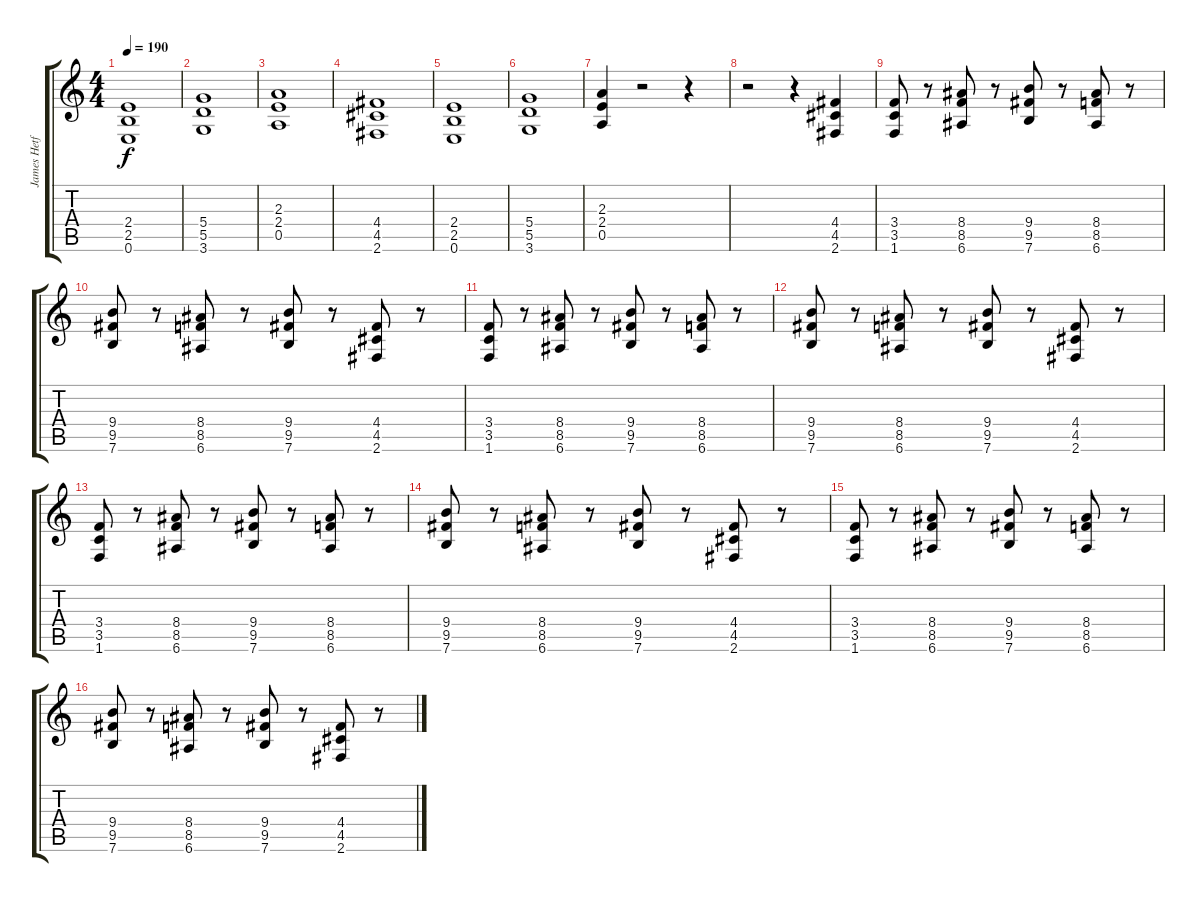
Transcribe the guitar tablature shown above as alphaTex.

\track ("James Hetfield" "James Hetf") {instrument distortionguitar}
\staff {score tabs}
\tuning (E4 B3 G3 D3 A2 E2) {hide}
\ts (4 4)
\tempo 190
\clef g2
\ks c
(2.4 2.5 0.6).1{dy f} |
(5.4 5.5 3.6).1 |
(2.3 2.4 0.5).1 |
(4.4 4.5 2.6).1 |
(2.4 2.5 0.6).1 |
(5.4 5.5 3.6).1 |
(2.3 2.4 0.5).4 r.2 r.4 |
r.2 r.4 (4.4 4.5 2.6).4 |
(3.4 3.5 1.6).8 r.8 (8.4 8.5 6.6).8 r.8 (9.4 9.5 7.6).8 r.8 (8.4 8.5 6.6).8 r.8 |
(9.4 9.5 7.6).8 r.8 (8.4 8.5 6.6).8 r.8 (9.4 9.5 7.6).8 r.8 (4.4 4.5 2.6).8 r.8 |
(3.4 3.5 1.6).8 r.8 (8.4 8.5 6.6).8 r.8 (9.4 9.5 7.6).8 r.8 (8.4 8.5 6.6).8 r.8 |
(9.4 9.5 7.6).8 r.8 (8.4 8.5 6.6).8 r.8 (9.4 9.5 7.6).8 r.8 (4.4 4.5 2.6).8 r.8 |
(3.4 3.5 1.6).8 r.8 (8.4 8.5 6.6).8 r.8 (9.4 9.5 7.6).8 r.8 (8.4 8.5 6.6).8 r.8 |
(9.4 9.5 7.6).8 r.8 (8.4 8.5 6.6).8 r.8 (9.4 9.5 7.6).8 r.8 (4.4 4.5 2.6).8 r.8 |
(3.4 3.5 1.6).8 r.8 (8.4 8.5 6.6).8 r.8 (9.4 9.5 7.6).8 r.8 (8.4 8.5 6.6).8 r.8 |
(9.4 9.5 7.6).8 r.8 (8.4 8.5 6.6).8 r.8 (9.4 9.5 7.6).8 r.8 (4.4 4.5 2.6).8 r.8
